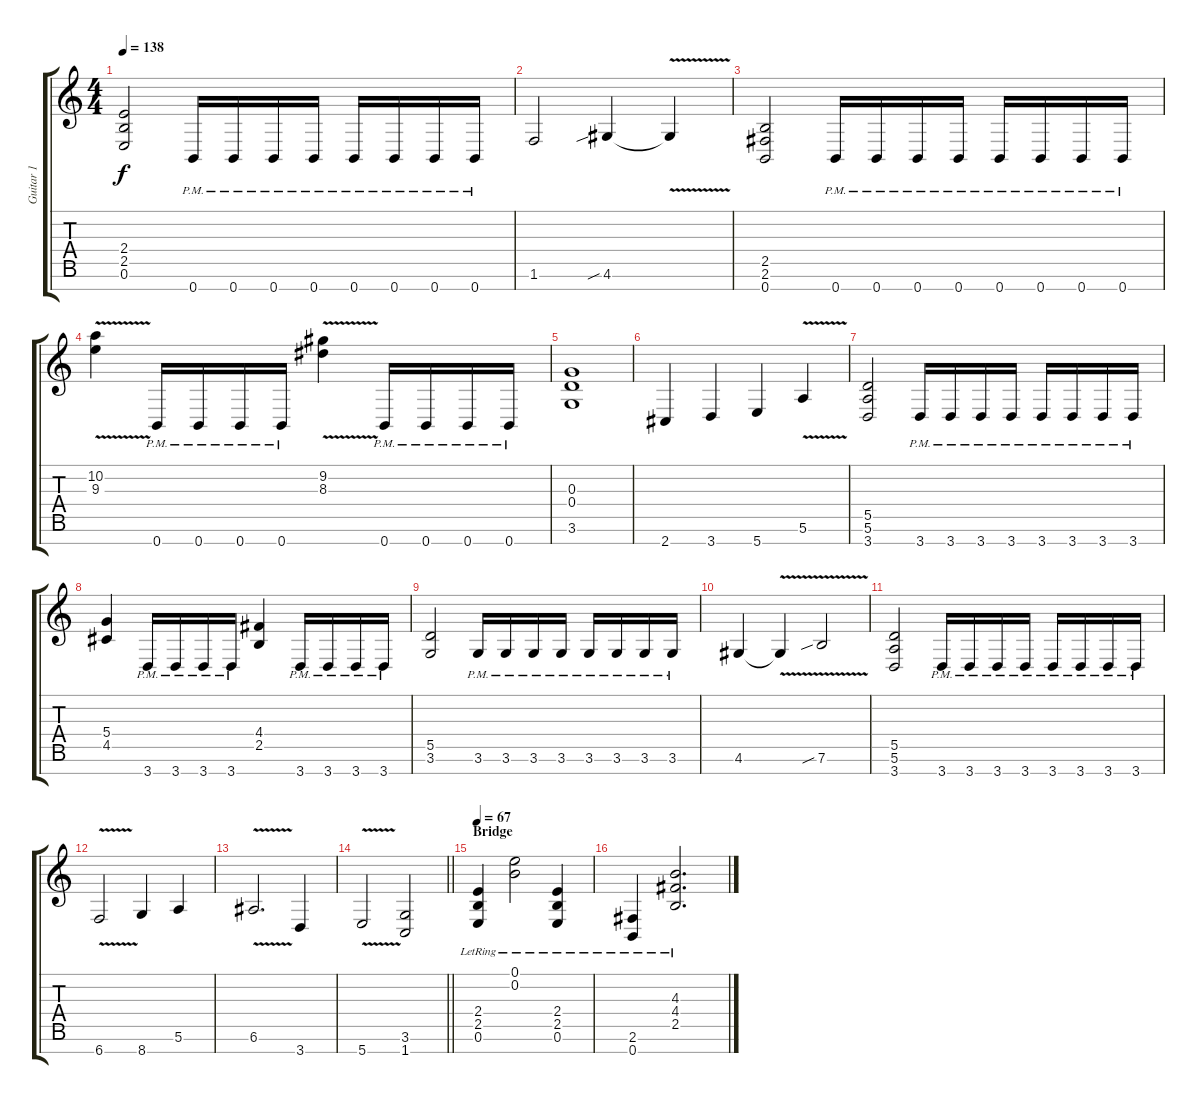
\track ("Guitar 1" "Guitar 1") {instrument distortionguitar}
\staff {score tabs}
\tuning (E4 B3 G3 D3 A2 E2 B1) {hide}
\ts (4 4)
\tempo 138
\clef g2
\ks c
(2.4 2.5 0.6).2{dy f} 0.7{pm}.16 0.7{pm}.16 0.7{pm}.16 0.7{pm}.16 0.7{pm}.16 0.7{pm}.16 0.7{pm}.16 0.7{pm}.16 |
1.6.2 4.6{sib}.4 4.6{v t}.4 |
(2.5 2.6 0.7).2 0.7{pm}.16 0.7{pm}.16 0.7{pm}.16 0.7{pm}.16 0.7{pm}.16 0.7{pm}.16 0.7{pm}.16 0.7{pm}.16 |
(10.2{v} 9.3{v}).4 0.7{pm}.16 0.7{pm}.16 0.7{pm}.16 0.7{pm}.16 (9.2{v} 8.3{v}).4 0.7{pm}.16 0.7{pm}.16 0.7{pm}.16 0.7{pm}.16 |
(0.3 0.4 3.6).1 |
2.7.4 3.7.4 5.7.4 5.6{v}.4 |
(5.5 5.6 3.7).2 3.7{pm}.16 3.7{pm}.16 3.7{pm}.16 3.7{pm}.16 3.7{pm}.16 3.7{pm}.16 3.7{pm}.16 3.7{pm}.16 |
(5.4 4.5).4 3.7{pm}.16 3.7{pm}.16 3.7{pm}.16 3.7{pm}.16 (4.4 2.5).4 3.7{pm}.16 3.7{pm}.16 3.7{pm}.16 3.7{pm}.16 |
(5.5 3.6).2 3.6{pm}.16 3.6{pm}.16 3.6{pm}.16 3.6{pm}.16 3.6{pm}.16 3.6{pm}.16 3.6{pm}.16 3.6{pm}.16 |
4.6.4 4.6{v t}.4 7.6{v sib}.2 |
(5.5 5.6 3.7).2 3.7{pm}.16 3.7{pm}.16 3.7{pm}.16 3.7{pm}.16 3.7{pm}.16 3.7{pm}.16 3.7{pm}.16 3.7{pm}.16 |
6.7{v}.2 8.7.4 5.6.4 |
6.6{v}.2{d} 3.7.4 |
\barLineRight lightlight
5.7{v}.2 (3.6 1.7).2 |
\section ("" "Bridge")
\tempo 67
(2.4{lr} 2.5{lr} 0.6{lr}).4 (0.1{lr} 0.2{lr}).2 (2.4{lr} 2.5{lr} 0.6{lr}).4 |
(2.6{lr} 0.7{lr}).4 (4.3{lr} 4.4{lr} 2.5{lr}).2{d}
